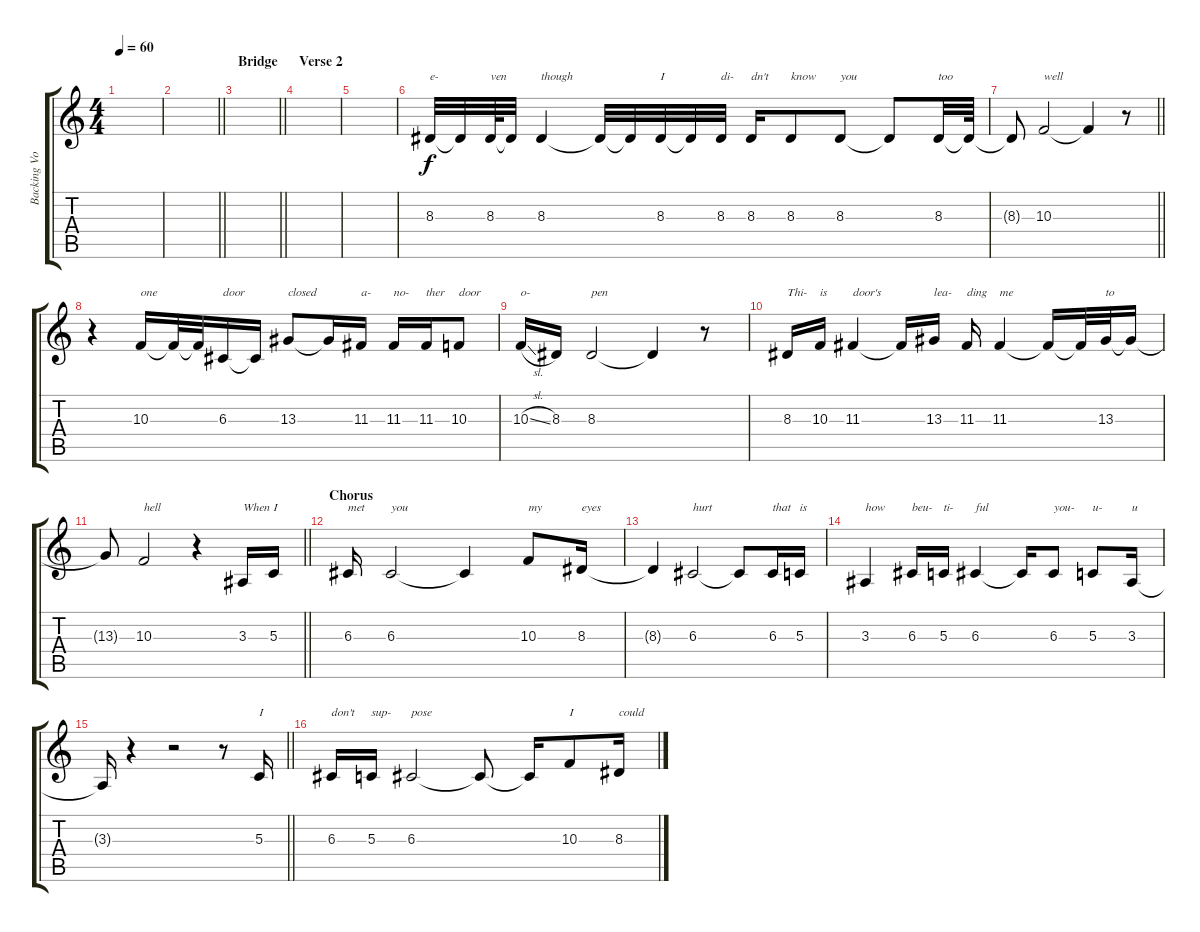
\track ("Backing Vocals [L]" "Backing Vo") {instrument altosax}
\staff {score tabs}
\tuning (E4 B3 G3 D3 A2 E2) {hide}
\ts (4 4)
\tempo 60
\clef g2
\ks c
|
\barLineRight lightlight
|
\section ("" "Bridge")
\barLineRight lightlight
|
\section ("" "Verse 2")
|
|
8.3.32{txt "e-"} 8.3{t}.32 8.3.64{txt "ven"} 8.3{t}.32 8.3.4{txt "though"} 8.3{t}.32 8.3{t}.32 8.3.32{txt "I"} 8.3{t}.32 8.3.32{txt "di-"} 8.3.16{txt "dn't"} 8.3.8{txt "know"} 8.3.8{txt "you"} 8.3{t}.8 8.3.32{txt "too"} 8.3{t}.64 |
\barLineRight lightlight
8.3{t}.8 10.3.2{txt "well"} 10.3{t}.4 r.8 |
r.4 10.3.16{txt "one"} 10.3{t}.32 10.3{t}.32 6.3.16{txt "door"} 6.3{t}.16 13.3.8{txt "closed"} 13.3{t}.16 11.3.16{txt "a-"} 11.3.16{txt "no-"} 11.3.16{txt "ther"} 10.3.8{txt "door"} |
10.3{sl}.16{txt "o-"} 8.3.16 8.3.2{txt "pen"} 8.3{t}.4 r.8 |
8.3.16{txt "Thi-"} 10.3.16{txt "is"} 11.3.4{txt "door's"} 11.3{t}.16 13.3.16{txt "lea-"} 11.3.16{txt "ding"} 11.3.4{txt "me"} 11.3{t}.16 11.3{t}.32 13.3.32{txt "to"} 13.3{t}.16 |
\barLineRight lightlight
13.3{t}.8 10.3.2{txt "hell"} r.4 3.3.16{txt "When"} 5.3.16{txt "I"} |
\section ("" "Chorus")
6.3.16{txt "met"} 6.3.2{txt "you"} 6.3{t}.4 10.3.8{txt "my"} 8.3.16{txt "eyes"} |
8.3{t}.4 6.3.2{txt "hurt"} 6.3{t}.8 6.3.16{txt "that"} 5.3.16{txt "is"} |
3.3.4{txt "how"} 6.3.16{txt "beu-"} 5.3.16{txt "ti-"} 6.3.4{txt "ful"} 6.3{t}.16 6.3.8{txt "you-"} 5.3.8{txt "u-"} 3.3.16{txt "u"} |
\barLineRight lightlight
3.3{t}.16 r.4 r.2 r.8 5.3.16{txt "I"} |
6.3.16{txt "don't"} 5.3.16{txt "sup-"} 6.3.2{txt "pose"} 6.3{t}.8 6.3{t}.16 10.3.8{txt "I"} 8.3.16{txt "could"}
